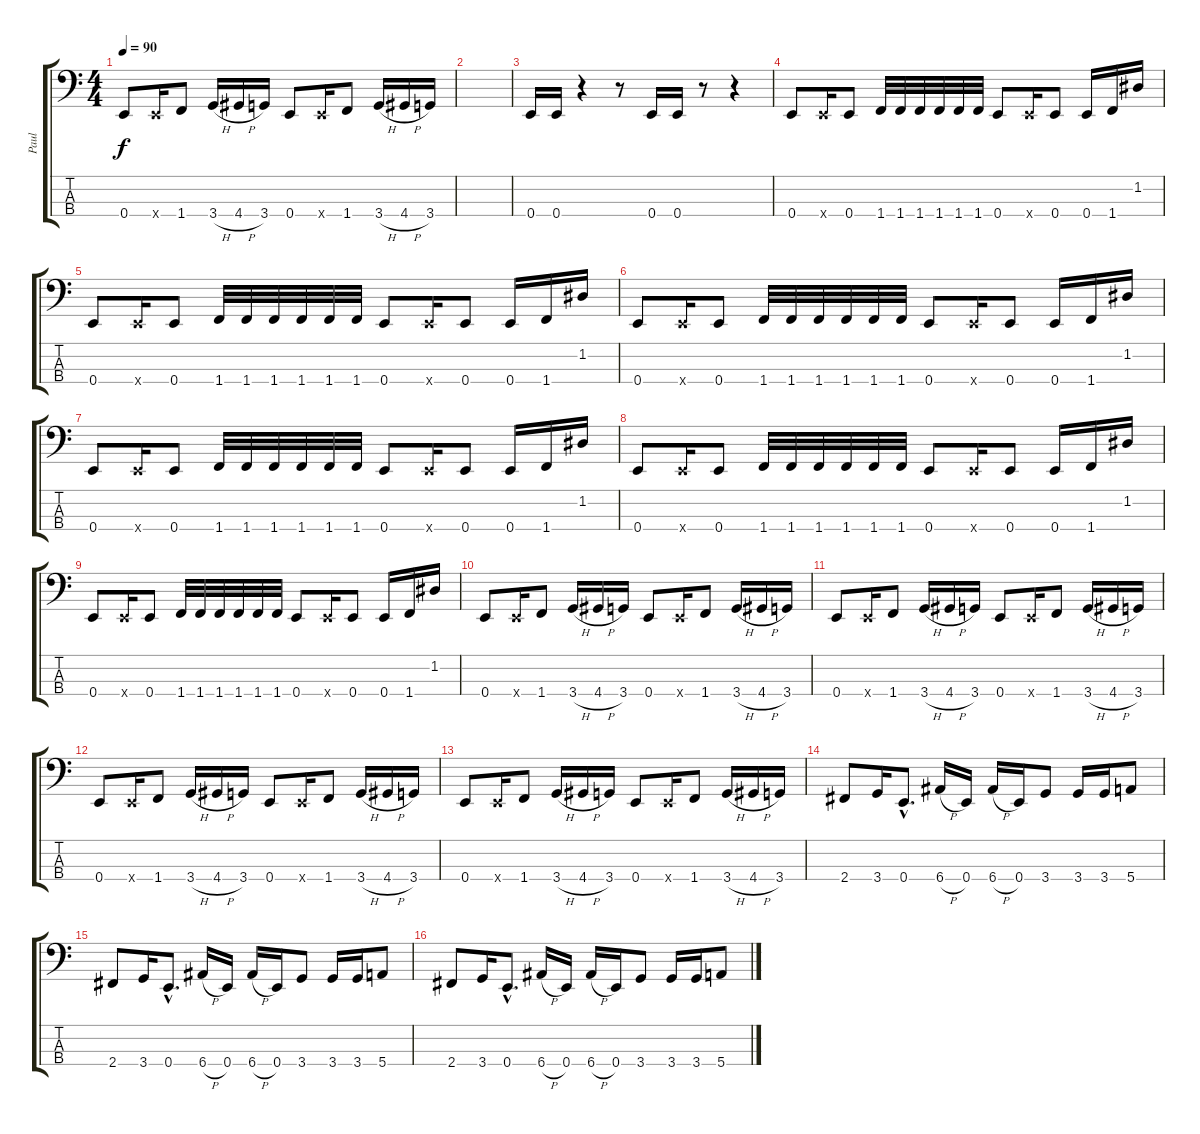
\track ("Paul" "Paul") {instrument electricbasspick}
\staff {score tabs}
\tuning (G2 D2 A1 E1) {hide}
\ts (4 4)
\tempo 90
\clef f4
\ks c
0.4.8{dy f} 0.4{x}.16 1.4.8 3.4{h}.16 4.4{h}.16 3.4.16 0.4.8 0.4{x}.16 1.4.8 3.4{h}.16 4.4{h}.16 3.4.16 |
|
0.4.16 0.4.16 r.4 r.8 0.4.16 0.4.16 r.8 r.4 |
0.4.8 0.4{x}.16 0.4.8 1.4.32 1.4.32 1.4.32 1.4.32 1.4.32 1.4.32 0.4.8 0.4{x}.16 0.4.8 0.4.16 1.4.16 1.2.16 |
0.4.8 0.4{x}.16 0.4.8 1.4.32 1.4.32 1.4.32 1.4.32 1.4.32 1.4.32 0.4.8 0.4{x}.16 0.4.8 0.4.16 1.4.16 1.2.16 |
0.4.8 0.4{x}.16 0.4.8 1.4.32 1.4.32 1.4.32 1.4.32 1.4.32 1.4.32 0.4.8 0.4{x}.16 0.4.8 0.4.16 1.4.16 1.2.16 |
0.4.8 0.4{x}.16 0.4.8 1.4.32 1.4.32 1.4.32 1.4.32 1.4.32 1.4.32 0.4.8 0.4{x}.16 0.4.8 0.4.16 1.4.16 1.2.16 |
0.4.8 0.4{x}.16 0.4.8 1.4.32 1.4.32 1.4.32 1.4.32 1.4.32 1.4.32 0.4.8 0.4{x}.16 0.4.8 0.4.16 1.4.16 1.2.16 |
0.4.8 0.4{x}.16 0.4.8 1.4.32 1.4.32 1.4.32 1.4.32 1.4.32 1.4.32 0.4.8 0.4{x}.16 0.4.8 0.4.16 1.4.16 1.2.16 |
0.4.8 0.4{x}.16 1.4.8 3.4{h}.16 4.4{h}.16 3.4.16 0.4.8 0.4{x}.16 1.4.8 3.4{h}.16 4.4{h}.16 3.4.16 |
0.4.8 0.4{x}.16 1.4.8 3.4{h}.16 4.4{h}.16 3.4.16 0.4.8 0.4{x}.16 1.4.8 3.4{h}.16 4.4{h}.16 3.4.16 |
0.4.8 0.4{x}.16 1.4.8 3.4{h}.16 4.4{h}.16 3.4.16 0.4.8 0.4{x}.16 1.4.8 3.4{h}.16 4.4{h}.16 3.4.16 |
0.4.8 0.4{x}.16 1.4.8 3.4{h}.16 4.4{h}.16 3.4.16 0.4.8 0.4{x}.16 1.4.8 3.4{h}.16 4.4{h}.16 3.4.16 |
2.4.8 3.4.16 0.4{hac}.8{d} 6.4{h}.16 0.4.16 6.4{h}.16 0.4.16 3.4.8 3.4.16 3.4.16 5.4.8 |
2.4.8 3.4.16 0.4{hac}.8{d} 6.4{h}.16 0.4.16 6.4{h}.16 0.4.16 3.4.8 3.4.16 3.4.16 5.4.8 |
2.4.8 3.4.16 0.4{hac}.8{d} 6.4{h}.16 0.4.16 6.4{h}.16 0.4.16 3.4.8 3.4.16 3.4.16 5.4.8
